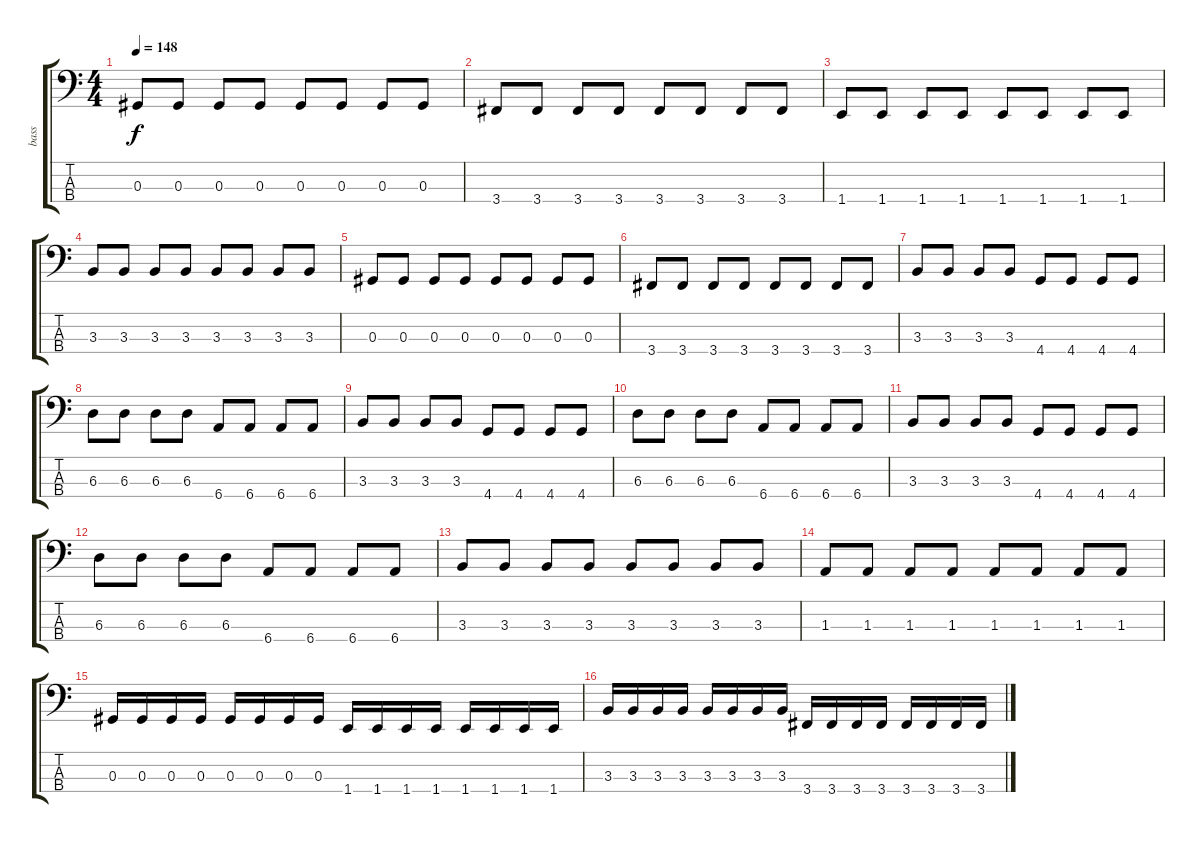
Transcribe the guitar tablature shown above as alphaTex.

\track ("bass" "bass") {instrument electricbassfinger}
\staff {score tabs}
\tuning (Gb2 Db2 Ab1 Eb1) {hide}
\ts (4 4)
\tempo 148
\clef f4
\ks c
0.3.8{dy f} 0.3.8 0.3.8 0.3.8 0.3.8 0.3.8 0.3.8 0.3.8 |
3.4.8 3.4.8 3.4.8 3.4.8 3.4.8 3.4.8 3.4.8 3.4.8 |
1.4.8 1.4.8 1.4.8 1.4.8 1.4.8 1.4.8 1.4.8 1.4.8 |
3.3.8 3.3.8 3.3.8 3.3.8 3.3.8 3.3.8 3.3.8 3.3.8 |
0.3.8 0.3.8 0.3.8 0.3.8 0.3.8 0.3.8 0.3.8 0.3.8 |
3.4.8 3.4.8 3.4.8 3.4.8 3.4.8 3.4.8 3.4.8 3.4.8 |
3.3.8 3.3.8 3.3.8 3.3.8 4.4.8 4.4.8 4.4.8 4.4.8 |
6.3.8 6.3.8 6.3.8 6.3.8 6.4.8 6.4.8 6.4.8 6.4.8 |
3.3.8 3.3.8 3.3.8 3.3.8 4.4.8 4.4.8 4.4.8 4.4.8 |
6.3.8 6.3.8 6.3.8 6.3.8 6.4.8 6.4.8 6.4.8 6.4.8 |
3.3.8 3.3.8 3.3.8 3.3.8 4.4.8 4.4.8 4.4.8 4.4.8 |
6.3.8 6.3.8 6.3.8 6.3.8 6.4.8 6.4.8 6.4.8 6.4.8 |
3.3.8 3.3.8 3.3.8 3.3.8 3.3.8 3.3.8 3.3.8 3.3.8 |
1.3.8 1.3.8 1.3.8 1.3.8 1.3.8 1.3.8 1.3.8 1.3.8 |
0.3.16 0.3.16 0.3.16 0.3.16 0.3.16 0.3.16 0.3.16 0.3.16 1.4.16 1.4.16 1.4.16 1.4.16 1.4.16 1.4.16 1.4.16 1.4.16 |
3.3.16 3.3.16 3.3.16 3.3.16 3.3.16 3.3.16 3.3.16 3.3.16 3.4.16 3.4.16 3.4.16 3.4.16 3.4.16 3.4.16 3.4.16 3.4.16
